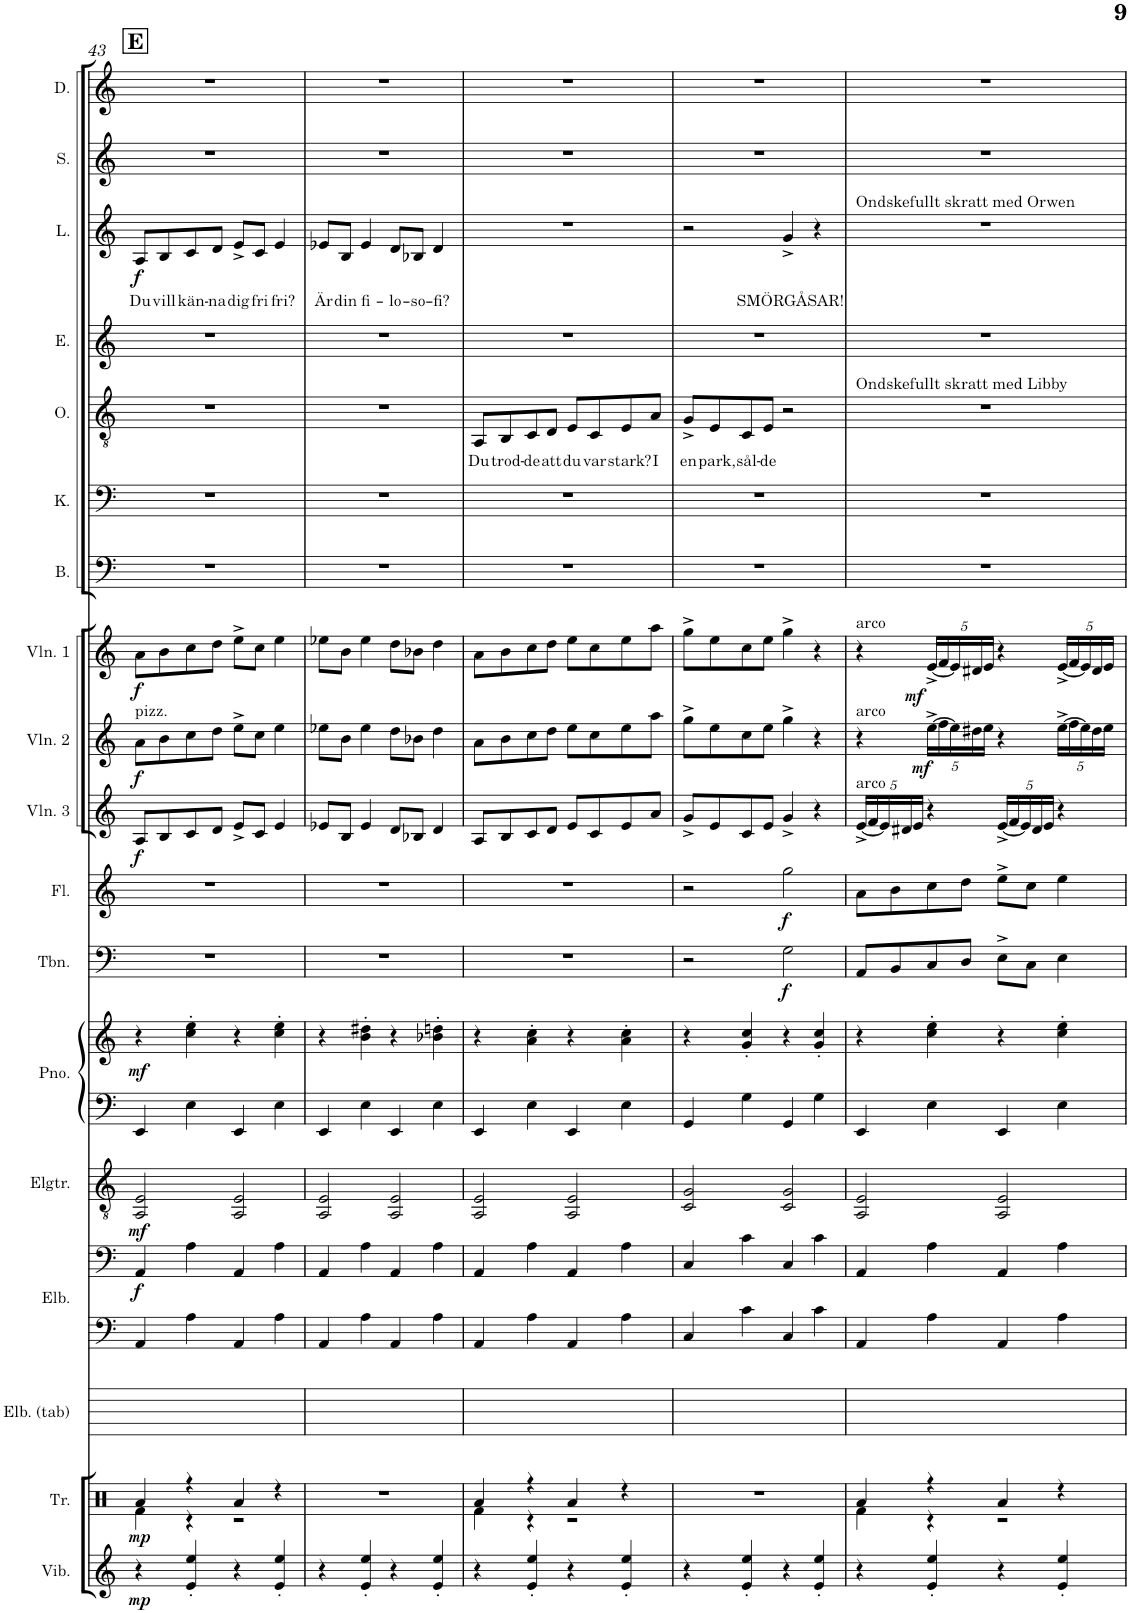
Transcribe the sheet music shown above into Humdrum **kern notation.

**kern	**dynam	**kern	**kern	**dynam	**kern	**dynam	**kern	**kern	**dynam	**kern	**dynam	**kern	**dynam	**kern	**dynam	**kern	**dynam	**kern	**dynam	**kern	**text	**kern	**text	**dynam
*part11	*part11	*part10	*part10	*part10	*part9	*part9	*part8	*part8	*part8	*part7	*part7	*part6	*part6	*part5	*part5	*part4	*part4	*part3	*part3	*part2	*part2	*part1	*part1	*part1
*staff13	*staff13	*staff12	*staff11	*staff11/12	*staff10	*staff10	*staff9	*staff8	*staff8/9	*staff7	*staff7	*staff6	*staff6	*staff5	*staff5	*staff4	*staff4	*staff3	*staff3	*staff2	*staff2	*staff1	*staff1	*staff1
*I"Vibrafon	*	*I"Elbas	*	*	*I"Elgitarr	*	*I"Piano	*	*	*I"Trombon	*	*I"Tvärflöjt	*	*I"Violin 3	*	*I"Violin 2	*	*I"Violin 1	*	*I"Orwen	*	*I"Libby	*	*
*I'Vib.	*	*I'Elb.	*	*	*I'Elgtr.	*	*I'Pno.	*	*	*I'Tbn.	*	*	*	*I'Vln. 3	*	*I'Vln. 2	*	*I'Vln. 1	*	*I'O.	*	*I'L.	*	*
!!LO:PB:g=z
*clefG2	*	*clefF4	*clefF4	*	*clefGv2	*	*clefF4	*clefG2	*	*clefF4	*	*clefG2	*	*clefG2	*	*clefG2	*	*clefG2	*	*clefGv2	*	*clefG2	*	*
*	*	*Trd7c12	*Trd7c12	*	*	*	*	*	*	*	*	*	*	*	*	*	*	*	*	*	*	*	*	*
*k[]	*	*k[]	*	*	*k[]	*	*k[]	*k[]	*	*k[]	*	*k[]	*	*k[]	*	*k[]	*	*k[]	*	*k[]	*	*k[]	*	*
*M4/4	*	*M4/4	*M4/4	*	*M4/4	*	*M4/4	*M4/4	*	*M4/4	*	*M4/4	*	*M4/4	*	*M4/4	*	*M4/4	*	*M4/4	*	*M4/4	*	*
=43	=43	=43	=43	=43	=43	=43	=43	=43	=43	=43	=43	=43	=43	=43	=43	=43	=43	=43	=43	=43	=43	=43	=43	=43
!	!	!	!	!	!	!	!	!	!	!	!	!	!	!	!	!LO:TX:a:t=pizz.	!	!	!	!	!	!	!	!
!	!LO:DY:b	!	!	!LO:DY:b	!	!LO:DY:b	!	!	!LO:DY:b	!	!	!	!	!	!LO:DY:b	!	!LO:DY:b	!	!LO:DY:b	!	!	!	!LO:LY:b	!LO:DY:b
4r	mp	4AA/	4AA/	f	2AA/ 2E/	mf	4EE/	4r	mf	1r	.	1r	.	8A/L	f	8a\L	f	8a\L	f	1r	.	8A/L	Du	f
!	!	!	!	!	!	!	!	!	!	!	!	!	!	!	!	!	!	!	!	!	!	!	!LO:LY:b	!
.	.	.	.	.	.	.	.	.	.	.	.	.	.	8B/	.	8b\	.	8b\	.	.	.	8B/	vill	.
!	!	!	!	!	!	!	!	!	!	!	!	!	!	!	!	!	!	!	!	!	!	!	!LO:LY:b	!
4e/' 4ee/'	.	4A\	4A\	.	.	.	4E\	4cc\' 4ee\'	.	.	.	.	.	8c/	.	8cc\	.	8cc\	.	.	.	8c/	kän-	.
!	!	!	!	!	!	!	!	!	!	!	!	!	!	!	!	!	!	!	!	!	!	!	!LO:LY:b	!
.	.	.	.	.	.	.	.	.	.	.	.	.	.	8d/J	.	8dd\J	.	8dd\J	.	.	.	8d/J	-na	.
!	!	!	!	!	!	!	!	!	!	!	!	!	!	!	!	!	!	!	!	!	!	!	!LO:LY:b	!
4r	.	4AA/	4AA/	.	2AA/ 2E/	.	4EE/	4r	.	.	.	.	.	8e^/L	.	8ee^\L	.	8ee^\L	.	.	.	8e^/L	dig	.
!	!	!	!	!	!	!	!	!	!	!	!	!	!	!	!	!	!	!	!	!	!	!	!LO:LY:b	!
.	.	.	.	.	.	.	.	.	.	.	.	.	.	8c/J	.	8cc\J	.	8cc\J	.	.	.	8c/J	fri	.
!	!	!	!	!	!	!	!	!	!	!	!	!	!	!	!	!	!	!	!	!	!	!	!LO:LY:b	!
4e/' 4ee/'	.	4A\	4A\	.	.	.	4E\	4cc\' 4ee\'	.	.	.	.	.	4e/	.	4ee\	.	4ee\	.	.	.	4e/	fri?	.
=44	=44	=44	=44	=44	=44	=44	=44	=44	=44	=44	=44	=44	=44	=44	=44	=44	=44	=44	=44	=44	=44	=44	=44	=44
!	!	!	!	!	!	!	!	!	!	!	!	!	!	!	!	!	!	!	!	!	!	!	!LO:LY:b	!
4r	.	4AA/	4AA/	.	2AA/ 2E/	.	4EE/	4r	.	1r	.	1r	.	8e-X/L	.	8ee-X\L	.	8ee-X\L	.	1r	.	8e-X/L	Är	.
!	!	!	!	!	!	!	!	!	!	!	!	!	!	!	!	!	!	!	!	!	!	!	!LO:LY:b	!
.	.	.	.	.	.	.	.	.	.	.	.	.	.	8B/J	.	8b\J	.	8b\J	.	.	.	8B/J	din	.
!	!	!	!	!	!	!	!	!	!	!	!	!	!	!	!	!	!	!	!	!	!	!	!LO:LY:b	!
4e/' 4ee/'	.	4A\	4A\	.	.	.	4E\	4b\' 4dd#X\'	.	.	.	.	.	4e-/	.	4ee-\	.	4ee-\	.	.	.	4e-/	fi-	.
!	!	!	!	!	!	!	!	!	!	!	!	!	!	!	!	!	!	!	!	!	!	!	!LO:LY:b	!
4r	.	4AA/	4AA/	.	2AA/ 2E/	.	4EE/	4r	.	.	.	.	.	8d/L	.	8dd\L	.	8dd\L	.	.	.	8d/L	-lo-	.
!	!	!	!	!	!	!	!	!	!	!	!	!	!	!	!	!	!	!	!	!	!	!	!LO:LY:b	!
.	.	.	.	.	.	.	.	.	.	.	.	.	.	8B-X/J	.	8b-X\J	.	8b-X\J	.	.	.	8B-X/J	-so-	.
!	!	!	!	!	!	!	!	!	!	!	!	!	!	!	!	!	!	!	!	!	!	!	!LO:LY:b	!
4e/' 4ee/'	.	4A\	4A\	.	.	.	4E\	4b-X\' 4ddn\'	.	.	.	.	.	4d/	.	4dd\	.	4dd\	.	.	.	4d/	-fi?	.
=45	=45	=45	=45	=45	=45	=45	=45	=45	=45	=45	=45	=45	=45	=45	=45	=45	=45	=45	=45	=45	=45	=45	=45	=45
!	!	!	!	!	!	!	!	!	!	!	!	!	!	!	!	!	!	!	!	!	!LO:LY:b	!	!	!
4r	.	4AA/	4AA/	.	2AA/ 2E/	.	4EE/	4r	.	1r	.	1r	.	8A/L	.	8a\L	.	8a\L	.	8AA/L	Du	1r	.	.
!	!	!	!	!	!	!	!	!	!	!	!	!	!	!	!	!	!	!	!	!	!LO:LY:b	!	!	!
.	.	.	.	.	.	.	.	.	.	.	.	.	.	8B/	.	8b\	.	8b\	.	8BB/	trod-	.	.	.
!	!	!	!	!	!	!	!	!	!	!	!	!	!	!	!	!	!	!	!	!	!LO:LY:b	!	!	!
4e/' 4ee/'	.	4A\	4A\	.	.	.	4E\	4a\' 4cc\'	.	.	.	.	.	8c/	.	8cc\	.	8cc\	.	8C/	-de	.	.	.
!	!	!	!	!	!	!	!	!	!	!	!	!	!	!	!	!	!	!	!	!	!LO:LY:b	!	!	!
.	.	.	.	.	.	.	.	.	.	.	.	.	.	8d/J	.	8dd\J	.	8dd\J	.	8D/J	att	.	.	.
!	!	!	!	!	!	!	!	!	!	!	!	!	!	!	!	!	!	!	!	!	!LO:LY:b	!	!	!
4r	.	4AA/	4AA/	.	2AA/ 2E/	.	4EE/	4r	.	.	.	.	.	8e/L	.	8ee\L	.	8ee\L	.	8E/L	du	.	.	.
!	!	!	!	!	!	!	!	!	!	!	!	!	!	!	!	!	!	!	!	!	!LO:LY:b	!	!	!
.	.	.	.	.	.	.	.	.	.	.	.	.	.	8c/	.	8cc\	.	8cc\	.	8C/	var	.	.	.
!	!	!	!	!	!	!	!	!	!	!	!	!	!	!	!	!	!	!	!	!	!LO:LY:b	!	!	!
4e/' 4ee/'	.	4A\	4A\	.	.	.	4E\	4a\' 4cc\'	.	.	.	.	.	8e/	.	8ee\	.	8ee\	.	8E/	stark?	.	.	.
!	!	!	!	!	!	!	!	!	!	!	!	!	!	!	!	!	!	!	!	!	!LO:LY:b	!	!	!
.	.	.	.	.	.	.	.	.	.	.	.	.	.	8a/J	.	8aa\J	.	8aa\J	.	8A/J	I	.	.	.
=46	=46	=46	=46	=46	=46	=46	=46	=46	=46	=46	=46	=46	=46	=46	=46	=46	=46	=46	=46	=46	=46	=46	=46	=46
!	!	!	!	!	!	!	!	!	!	!	!	!	!	!	!	!	!	!	!	!	!LO:LY:b	!	!	!
4r	.	4C/	4C/	.	2C/ 2G/	.	4GG/	4r	.	2r	.	2r	.	8g^/L	.	8gg^\L	.	8gg^\L	.	8G^/L	en	2r	.	.
!	!	!	!	!	!	!	!	!	!	!	!	!	!	!	!	!	!	!	!	!	!LO:LY:b	!	!	!
.	.	.	.	.	.	.	.	.	.	.	.	.	.	8e/	.	8ee\	.	8ee\	.	8E/	park,	.	.	.
!	!	!	!	!	!	!	!	!	!	!	!	!	!	!	!	!	!	!	!	!	!LO:LY:b	!	!	!
4e/' 4ee/'	.	4c\	4c\	.	.	.	4G\	4g/' 4cc/'	.	.	.	.	.	8c/	.	8cc\	.	8cc\	.	8C/	sål-	.	.	.
!	!	!	!	!	!	!	!	!	!	!	!	!	!	!	!	!	!	!	!	!	!LO:LY:b	!	!	!
.	.	.	.	.	.	.	.	.	.	.	.	.	.	8e/J	.	8ee\J	.	8ee\J	.	8E/J	-de	.	.	.
!	!	!	!	!	!	!	!	!	!	!	!LO:DY:b	!	!LO:DY:b	!	!	!	!	!	!	!	!	!	!LO:LY:b	!
4r	.	4C/	4C/	.	2C/ 2G/	.	4GG/	4r	.	2G\	f	2gg\	f	4g^/	.	4gg^\	.	4gg^\	.	2r	.	4g^/	SMÖRGÅSAR!	.
4e/' 4ee/'	.	4c\	4c\	.	.	.	4G\	4g/' 4cc/'	.	.	.	.	.	4r	.	4r	.	4r	.	.	.	4r	.	.
=47	=47	=47	=47	=47	=47	=47	=47	=47	=47	=47	=47	=47	=47	=47	=47	=47	=47	=47	=47	=47	=47	=47	=47	=47
*	*	*	*	*	*	*	*	*	*	*	*	*	*	*Xbrackettup	*	*	*	*	*	*	*	*	*	*
!	!	!	!	!	!	!	!	!	!	!	!	!	!	!	!	!	!	!	!	!	!	!LO:TX:a:t=Ondskefullt skratt med Orwen	!	!
!	!	!	!	!	!	!	!	!	!	!	!	!	!	!	!	!	!	!	!	!LO:TX:a:t=Ondskefullt skratt med Libby	!	!	!	!
!	!	!	!	!	!	!	!	!	!	!	!	!	!	!	!	!	!	!LO:TX:a:t=arco	!	!	!	!	!	!
!	!	!	!	!	!	!	!	!	!	!	!	!	!	!	!	!LO:TX:a:t=arco	!	!	!	!	!	!	!	!
!	!	!	!	!	!	!	!	!	!	!	!	!	!	!LO:TX:a:t=arco	!	!	!	!	!	!	!	!	!	!
4r	.	4AA/	4AA/	.	2AA/ 2E/	.	4EE/	4r	.	8AA/L	.	8a\L	.	[20e^/LL	.	4r	.	4r	.	1r	.	1r	.	.
.	.	.	.	.	.	.	.	.	.	.	.	.	.	20f/	.	.	.	.	.	.	.	.	.	.
.	.	.	.	.	.	.	.	.	.	.	.	.	.	20e/]	.	.	.	.	.	.	.	.	.	.
.	.	.	.	.	.	.	.	.	.	8BB/	.	8b\	.	.	.	.	.	.	.	.	.	.	.	.
.	.	.	.	.	.	.	.	.	.	.	.	.	.	20d#X/	.	.	.	.	.	.	.	.	.	.
.	.	.	.	.	.	.	.	.	.	.	.	.	.	20e/JJ	.	.	.	.	.	.	.	.	.	.
*	*	*	*	*	*	*	*	*	*	*	*	*	*	*	*	*Xbrackettup	*	*Xbrackettup	*	*	*	*	*	*
!	!	!	!	!	!	!	!	!	!	!	!	!	!	!	!	!	!LO:DY:b	!	!LO:DY:b	!	!	!	!	!
4e/' 4ee/'	.	4A\	4A\	.	.	.	4E\	4cc\' 4ee\'	.	8C/	.	8cc\	.	4r	.	[20ee^\LL	mf	[20e^/LL	mf	.	.	.	.	.
.	.	.	.	.	.	.	.	.	.	.	.	.	.	.	.	20ff\	.	20f/	.	.	.	.	.	.
.	.	.	.	.	.	.	.	.	.	.	.	.	.	.	.	20ee\]	.	20e/]	.	.	.	.	.	.
.	.	.	.	.	.	.	.	.	.	8D/J	.	8dd\J	.	.	.	.	.	.	.	.	.	.	.	.
.	.	.	.	.	.	.	.	.	.	.	.	.	.	.	.	20dd#X\	.	20d#X/	.	.	.	.	.	.
.	.	.	.	.	.	.	.	.	.	.	.	.	.	.	.	20ee\JJ	.	20e/JJ	.	.	.	.	.	.
4r	.	4AA/	4AA/	.	2AA/ 2E/	.	4EE/	4r	.	8E^\L	.	8ee^\L	.	[20e^/LL	.	4r	.	4r	.	.	.	.	.	.
.	.	.	.	.	.	.	.	.	.	.	.	.	.	20f/	.	.	.	.	.	.	.	.	.	.
.	.	.	.	.	.	.	.	.	.	.	.	.	.	20e/]	.	.	.	.	.	.	.	.	.	.
.	.	.	.	.	.	.	.	.	.	8C\J	.	8cc\J	.	.	.	.	.	.	.	.	.	.	.	.
.	.	.	.	.	.	.	.	.	.	.	.	.	.	20d#/	.	.	.	.	.	.	.	.	.	.
.	.	.	.	.	.	.	.	.	.	.	.	.	.	20e/JJ	.	.	.	.	.	.	.	.	.	.
4e/' 4ee/'	.	4A\	4A\	.	.	.	4E\	4cc\' 4ee\'	.	4E\	.	4ee\	.	4r	.	[20ee^\LL	.	[20e^/LL	.	.	.	.	.	.
.	.	.	.	.	.	.	.	.	.	.	.	.	.	.	.	20ff\	.	20f/	.	.	.	.	.	.
.	.	.	.	.	.	.	.	.	.	.	.	.	.	.	.	20ee\]	.	20e/]	.	.	.	.	.	.
.	.	.	.	.	.	.	.	.	.	.	.	.	.	.	.	20dd#\	.	20d#/	.	.	.	.	.	.
.	.	.	.	.	.	.	.	.	.	.	.	.	.	.	.	20ee\JJ	.	20e/JJ	.	.	.	.	.	.
=	=	=	=	=	=	=	=	=	=	=	=	=	=	=	=	=	=	=	=	=	=	=	=	=
*-	*-	*-	*-	*-	*-	*-	*-	*-	*-	*-	*-	*-	*-	*-	*-	*-	*-	*-	*-	*-	*-	*-	*-	*-
